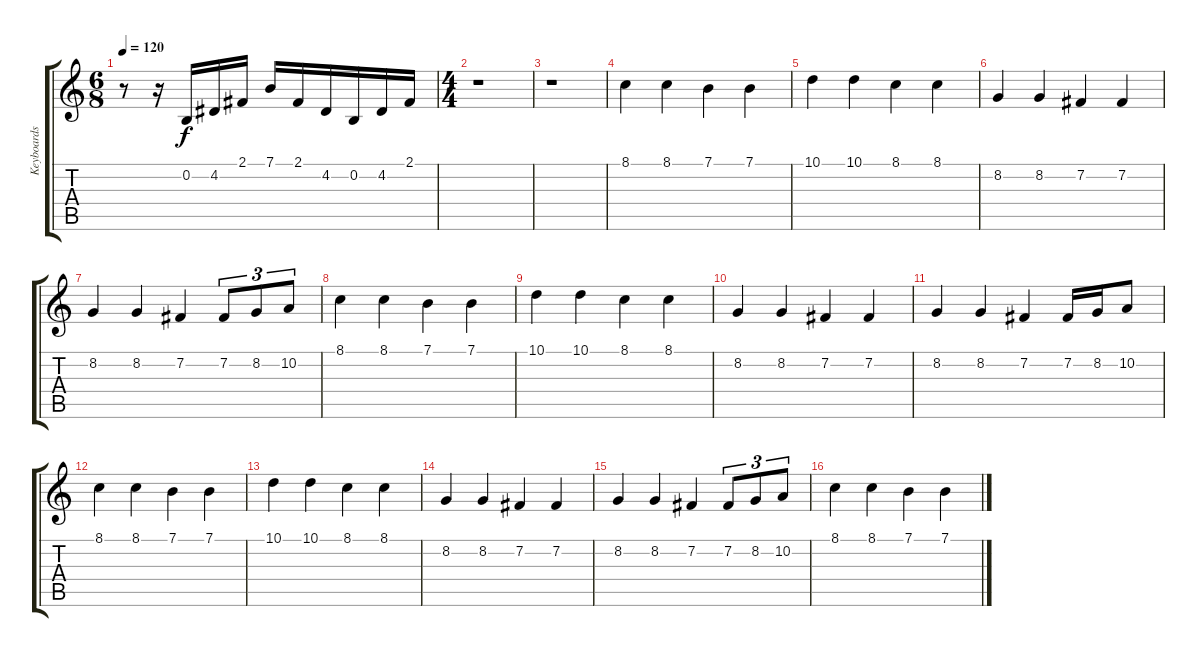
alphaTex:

\track ("Keyboards" "Keyboards") {instrument pizzicatostrings}
\staff {score tabs}
\tuning (E4 B3 G3 D3 A2 E2) {hide}
\ts (6 8)
\tempo 120
\clef g2
\ks c
r.8{dy f} r.16 0.2.16 4.2.16 2.1.16 7.1.16 2.1.16 4.2.16 0.2.16 4.2.16 2.1.16 |
\ts (4 4)
r.1 |
r.1 |
8.1.4{volume 16 instrument acousticgrandpiano} 8.1.4 7.1.4 7.1.4 |
10.1.4 10.1.4 8.1.4 8.1.4 |
8.2.4 8.2.4 7.2.4 7.2.4 |
8.2.4 8.2.4 7.2.4 7.2.8{tu (3 2)} 8.2.8{tu (3 2)} 10.2.8{tu (3 2)} |
8.1.4 8.1.4 7.1.4 7.1.4 |
10.1.4 10.1.4 8.1.4 8.1.4 |
8.2.4 8.2.4 7.2.4 7.2.4 |
8.2.4 8.2.4 7.2.4 7.2.16 8.2.16 10.2.8 |
8.1.4 8.1.4 7.1.4 7.1.4 |
10.1.4 10.1.4 8.1.4 8.1.4 |
8.2.4 8.2.4 7.2.4 7.2.4 |
8.2.4 8.2.4 7.2.4 7.2.8{tu (3 2)} 8.2.8{tu (3 2)} 10.2.8{tu (3 2)} |
8.1.4 8.1.4 7.1.4 7.1.4
